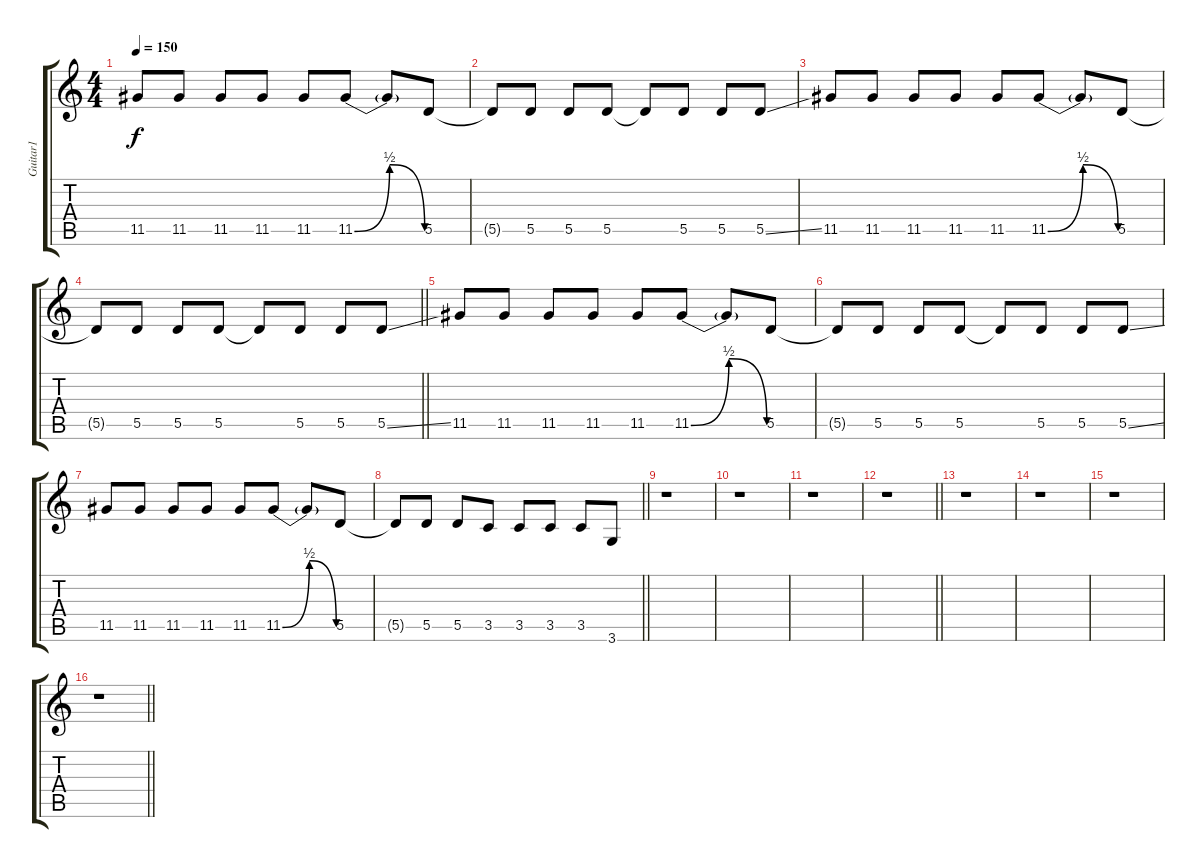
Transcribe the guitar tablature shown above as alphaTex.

\track ("Guitar1" "Guitar1") {instrument distortionguitar}
\staff {score tabs}
\tuning (E4 B3 G3 D3 A2 E2) {hide}
\ts (4 4)
\tempo 150
\clef g2
\ks c
11.5.8{dy f} 11.5.8 11.5.8 11.5.8 11.5.8 11.5{be (bendrelease 0 0 15 2 45 2 60 0)}.8 11.5{t}.8 5.5.8 |
5.5{t}.8 5.5.8 5.5.8 5.5.8 5.5{t}.8 5.5.8 5.5.8 5.5{ss}.8 |
11.5.8 11.5.8 11.5.8 11.5.8 11.5.8 11.5{be (bendrelease 0 0 15 2 45 2 60 0)}.8 11.5{t}.8 5.5.8 |
\barLineRight lightlight
5.5{t}.8 5.5.8 5.5.8 5.5.8 5.5{t}.8 5.5.8 5.5.8 5.5{ss}.8 |
11.5.8 11.5.8 11.5.8 11.5.8 11.5.8 11.5{be (bendrelease 0 0 15 2 45 2 60 0)}.8 11.5{t}.8 5.5.8 |
5.5{t}.8 5.5.8 5.5.8 5.5.8 5.5{t}.8 5.5.8 5.5.8 5.5{ss}.8 |
11.5.8 11.5.8 11.5.8 11.5.8 11.5.8 11.5{be (bendrelease 0 0 15 2 45 2 60 0)}.8 11.5{t}.8 5.5.8 |
\barLineRight lightlight
5.5{t}.8 5.5.8 5.5.8 3.5.8 3.5.8 3.5.8 3.5.8 3.6.8 |
r.1 |
r.1 |
r.1 |
\barLineRight lightlight
r.1 |
r.1 |
r.1 |
r.1 |
\barLineRight lightlight
r.1
